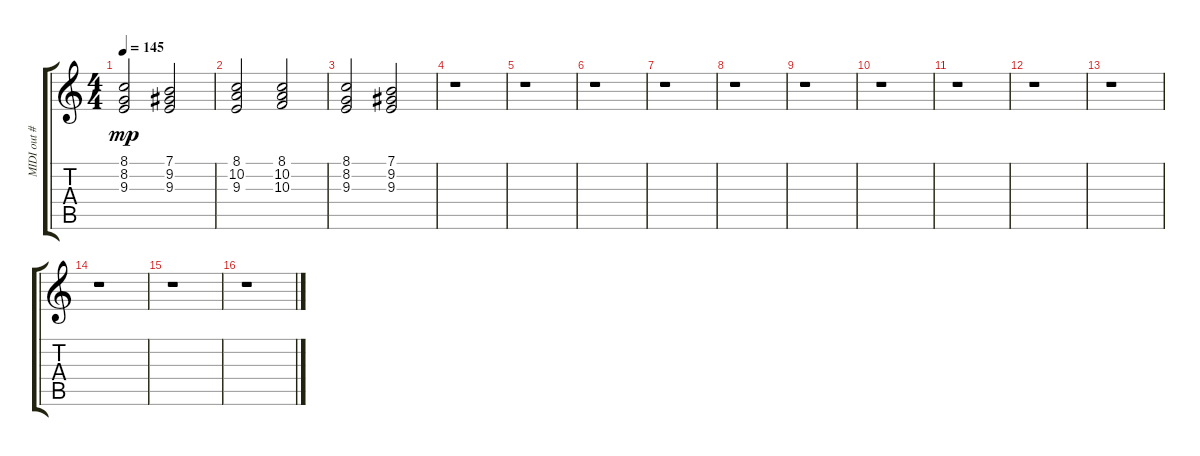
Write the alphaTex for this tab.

\track ("MIDI out #9" "MIDI out #") {instrument synthstrings1}
\staff {score tabs}
\tuning (E4 B3 G3 D3 A2 E2) {hide}
\ts (4 4)
\tempo 145
\clef g2
\ks c
(8.1 8.2 9.3).2{dy mp} (7.1 9.2 9.3).2 |
(8.1 10.2 9.3).2 (8.1 10.2 10.3).2 |
(8.1 8.2 9.3).2 (7.1 9.2 9.3).2 |
r.1 |
r.1 |
r.1 |
r.1 |
r.1 |
r.1 |
r.1 |
r.1 |
r.1 |
r.1 |
r.1 |
r.1 |
r.1
